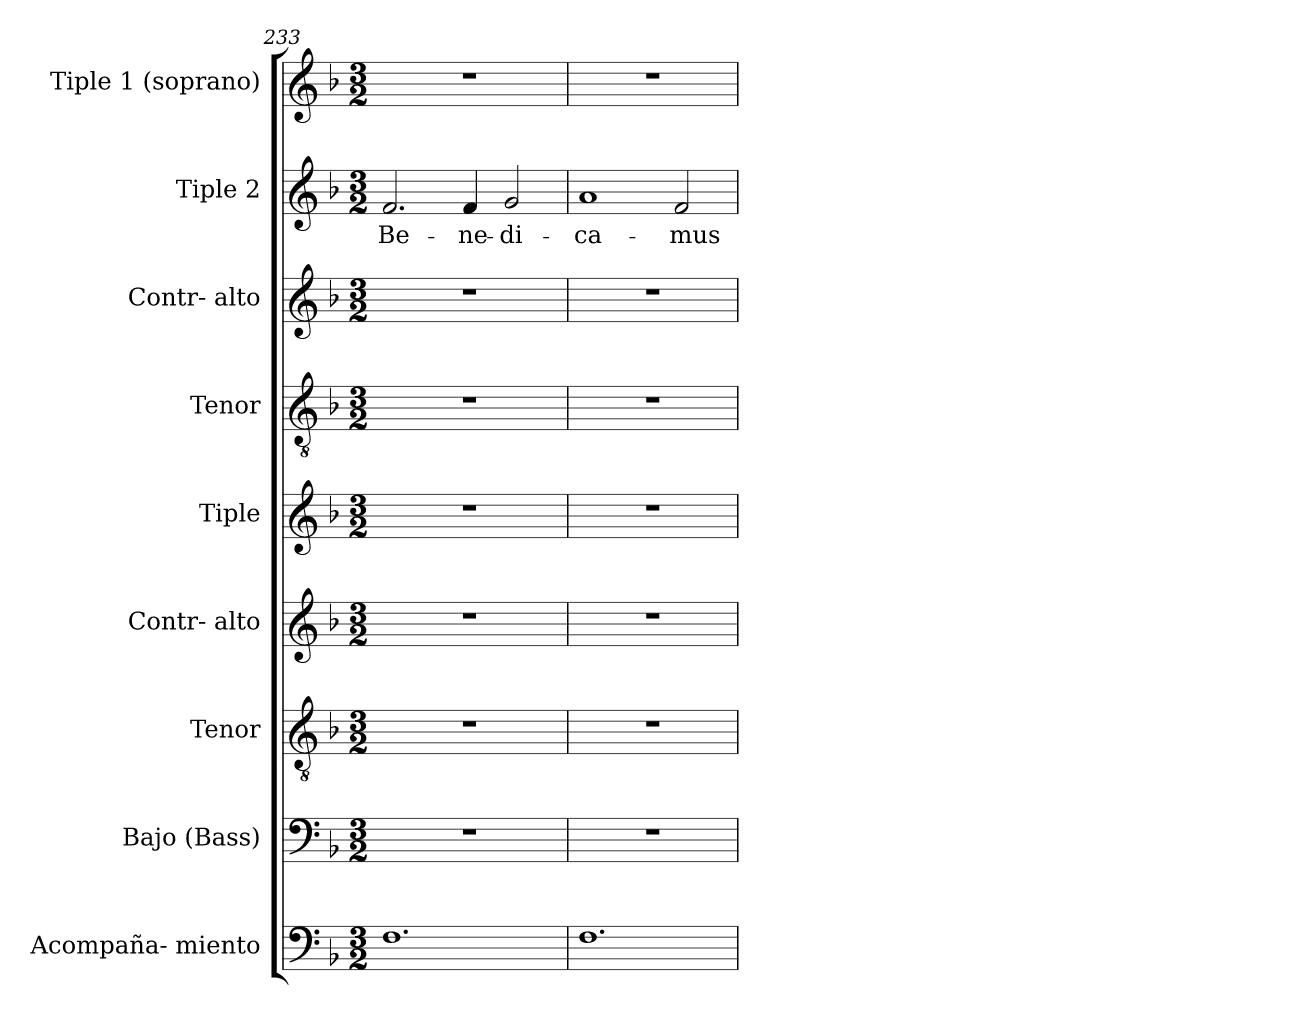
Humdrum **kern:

**kern	**kern	**kern	**kern	**kern	**kern	**kern	**kern	**text	**kern
*part9	*part8	*part7	*part6	*part5	*part4	*part3	*part2	*part2	*part1
*staff9	*staff8	*staff7	*staff6	*staff5	*staff4	*staff3	*staff2	*staff2	*staff1
*I"Acompaña- miento	*I"Bajo (Bass)	*I"Tenor	*I"Contr- alto	*I"Tiple	*I"Tenor	*I"Contr- alto	*I"Tiple 2	*	*I"Tiple 1 (soprano)
*	*I'B.	*I'T.	*I'A.	*	*I'T.	*I'A.	*	*	*I'S.
!!LO:LB:g=z
*clefF4	*clefF4	*clefGv2	*clefG2	*clefG2	*clefGv2	*clefG2	*clefG2	*	*clefG2
*	*	*ITrd7c12	*	*	*ITrd7c12	*	*	*	*
*k[b-]	*k[b-]	*k[b-]	*k[b-]	*k[b-]	*k[b-]	*k[b-]	*k[b-]	*	*k[b-]
*F:	*F:	*F:	*F:	*F:	*F:	*F:	*F:	*	*F:
*M3/2	*M3/2	*M3/2	*M3/2	*M3/2	*M3/2	*M3/2	*M3/2	*	*M3/2
=233	=233	=233	=233	=233	=233	=233	=233	=233	=233
!	!LO:N:vis=1	!LO:N:vis=1	!LO:N:vis=1	!LO:N:vis=1	!LO:N:vis=1	!LO:N:vis=1	!	!	!
!	!	!	!	!	!	!	!	!LO:LY:b:color=#000000	!LO:N:vis=1
1.Fi	1.r	1.r	1.r	1.r	1.r	1.r	2.fi/	Be-	1.r
!	!	!	!	!	!	!	!	!LO:LY:b:color=#000000	!
.	.	.	.	.	.	.	4fi/	-ne-	.
!	!	!	!	!	!	!	!	!LO:LY:b:color=#000000	!
.	.	.	.	.	.	.	2gi/	-di-	.
=234	=234	=234	=234	=234	=234	=234	=234	=234	=234
!	!LO:N:vis=1	!LO:N:vis=1	!LO:N:vis=1	!LO:N:vis=1	!LO:N:vis=1	!LO:N:vis=1	!	!	!
!	!	!	!	!	!	!	!	!LO:LY:b:color=#000000	!LO:N:vis=1
1.Fi	1.r	1.r	1.r	1.r	1.r	1.r	1ai	-ca-	1.r
!	!	!	!	!	!	!	!	!LO:LY:b:color=#000000	!
.	.	.	.	.	.	.	2fi/	-mus	.
=	=	=	=	=	=	=	=	=	=
*-	*-	*-	*-	*-	*-	*-	*-	*-	*-
